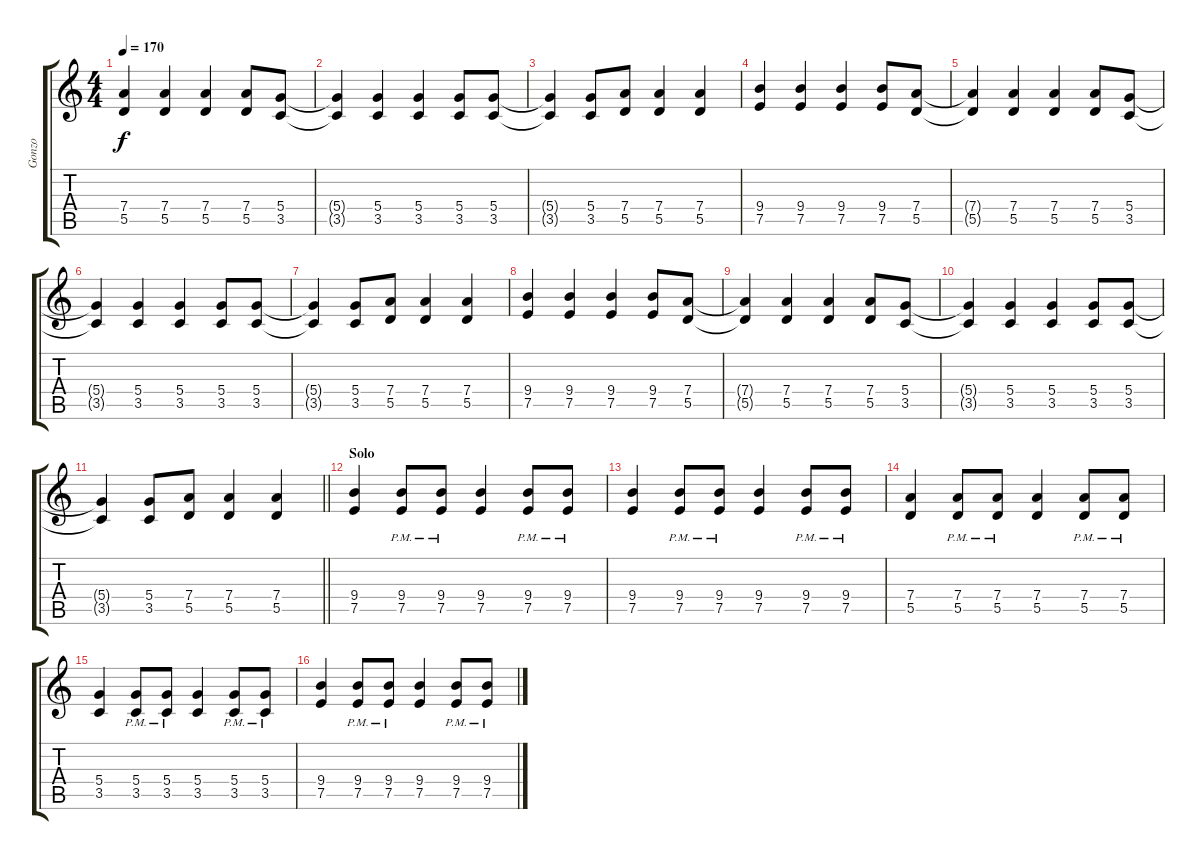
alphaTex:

\track ("Gonzo" "Gonzo") {instrument distortionguitar}
\staff {score tabs}
\tuning (E4 B3 G3 D3 A2 E2) {hide}
\ts (4 4)
\tempo 170
\clef g2
\ks c
(7.4{t} 5.5{t}).4{dy f} (7.4 5.5).4 (7.4 5.5).4 (7.4 5.5).8 (5.4 3.5).8 |
(5.4{t} 3.5{t}).4 (5.4 3.5).4 (5.4 3.5).4 (5.4 3.5).8 (5.4 3.5).8 |
(5.4{t} 3.5{t}).4 (5.4 3.5).8 (7.4 5.5).8 (7.4 5.5).4 (7.4 5.5).4 |
(9.4 7.5).4 (9.4 7.5).4 (9.4 7.5).4 (9.4 7.5).8 (7.4 5.5).8 |
(7.4{t} 5.5{t}).4 (7.4 5.5).4 (7.4 5.5).4 (7.4 5.5).8 (5.4 3.5).8 |
(5.4{t} 3.5{t}).4 (5.4 3.5).4 (5.4 3.5).4 (5.4 3.5).8 (5.4 3.5).8 |
(5.4{t} 3.5{t}).4 (5.4 3.5).8 (7.4 5.5).8 (7.4 5.5).4 (7.4 5.5).4 |
(9.4 7.5).4 (9.4 7.5).4 (9.4 7.5).4 (9.4 7.5).8 (7.4 5.5).8 |
(7.4{t} 5.5{t}).4 (7.4 5.5).4 (7.4 5.5).4 (7.4 5.5).8 (5.4 3.5).8 |
(5.4{t} 3.5{t}).4 (5.4 3.5).4 (5.4 3.5).4 (5.4 3.5).8 (5.4 3.5).8 |
\barLineRight lightlight
(5.4{t} 3.5{t}).4 (5.4 3.5).8 (7.4 5.5).8 (7.4 5.5).4 (7.4 5.5).4 |
\section ("" "Solo")
(9.4 7.5).4{volume 14} (9.4{pm} 7.5{pm}).8 (9.4{pm} 7.5{pm}).8 (9.4 7.5).4 (9.4{pm} 7.5{pm}).8 (9.4{pm} 7.5{pm}).8 |
(9.4 7.5).4 (9.4{pm} 7.5{pm}).8 (9.4{pm} 7.5{pm}).8 (9.4 7.5).4 (9.4{pm} 7.5{pm}).8 (9.4{pm} 7.5{pm}).8 |
(7.4 5.5).4 (7.4{pm} 5.5{pm}).8 (7.4{pm} 5.5{pm}).8 (7.4 5.5).4 (7.4{pm} 5.5{pm}).8 (7.4{pm} 5.5{pm}).8 |
(5.4 3.5).4 (5.4{pm} 3.5{pm}).8 (5.4{pm} 3.5{pm}).8 (5.4 3.5).4 (5.4{pm} 3.5{pm}).8 (5.4{pm} 3.5{pm}).8 |
(9.4 7.5).4 (9.4{pm} 7.5{pm}).8 (9.4{pm} 7.5{pm}).8 (9.4 7.5).4 (9.4{pm} 7.5{pm}).8 (9.4{pm} 7.5{pm}).8
